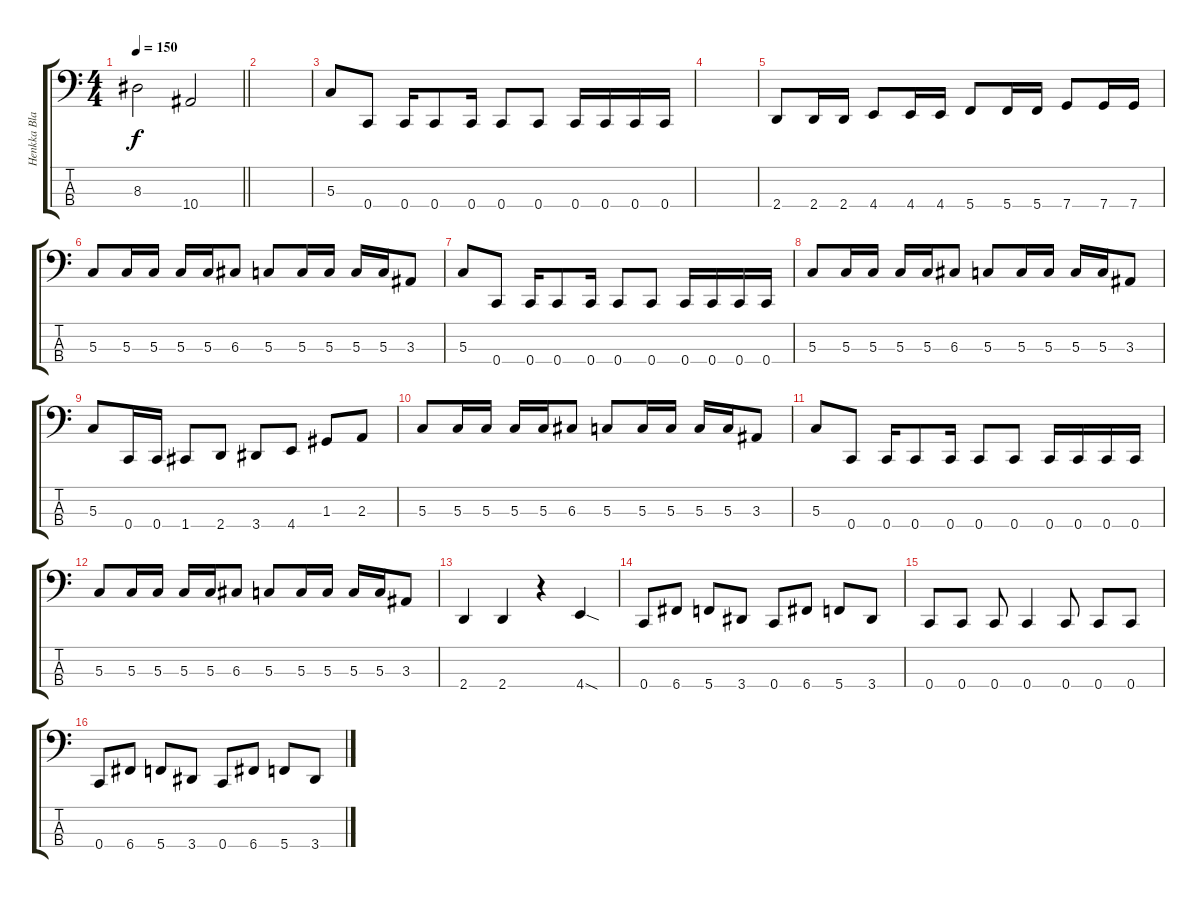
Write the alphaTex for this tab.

\track ("Henkka Blacksmith" "Henkka Bla") {instrument electricbasspick}
\staff {score tabs}
\tuning (F2 C2 G1 C1) {hide}
\ts (4 4)
\tempo 150
\clef f4
\barLineRight lightlight
\ks c
8.3.2{dy f} 10.4.2 |
|
5.3.8 0.4.8 0.4.16 0.4.8 0.4.16 0.4.8 0.4.8 0.4.16 0.4.16 0.4.16 0.4.16 |
|
2.4.8 2.4.16 2.4.16 4.4.8 4.4.16 4.4.16 5.4.8 5.4.16 5.4.16 7.4.8 7.4.16 7.4.16 |
5.3.8 5.3.16 5.3.16 5.3.16 5.3.16 6.3.8 5.3.8 5.3.16 5.3.16 5.3.16 5.3.16 3.3.8 |
5.3.8 0.4.8 0.4.16 0.4.8 0.4.16 0.4.8 0.4.8 0.4.16 0.4.16 0.4.16 0.4.16 |
5.3.8 5.3.16 5.3.16 5.3.16 5.3.16 6.3.8 5.3.8 5.3.16 5.3.16 5.3.16 5.3.16 3.3.8 |
5.3.8 0.4.16 0.4.16 1.4.8 2.4.8 3.4.8 4.4.8 1.3.8 2.3.8 |
5.3.8 5.3.16 5.3.16 5.3.16 5.3.16 6.3.8 5.3.8 5.3.16 5.3.16 5.3.16 5.3.16 3.3.8 |
5.3.8 0.4.8 0.4.16 0.4.8 0.4.16 0.4.8 0.4.8 0.4.16 0.4.16 0.4.16 0.4.16 |
5.3.8 5.3.16 5.3.16 5.3.16 5.3.16 6.3.8 5.3.8 5.3.16 5.3.16 5.3.16 5.3.16 3.3.8 |
2.4.4 2.4.4 r.4 4.4{sod}.4 |
0.4.8 6.4.8 5.4.8 3.4.8 0.4.8 6.4.8 5.4.8 3.4.8 |
0.4.8 0.4.8 0.4.8 0.4.4 0.4.8 0.4.8 0.4.8 |
0.4.8 6.4.8 5.4.8 3.4.8 0.4.8 6.4.8 5.4.8 3.4.8
